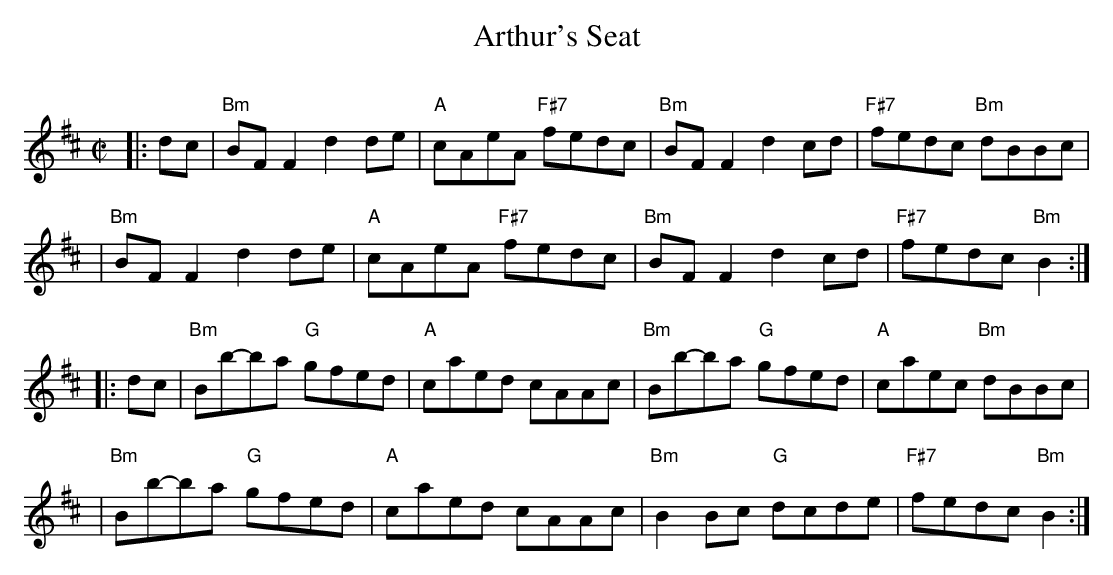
X:1
T: Arthur's Seat
O:
M: C|
L: 1/8
K:Bm
|: dc \
| "Bm"BFF2 d2de | "A"cAeA "F#7"fedc | "Bm"BFF2 d2cd | "F#7"fedc "Bm"dBBc |
| "Bm"BFF2 d2de | "A"cAeA "F#7"fedc | "Bm"BFF2 d2cd | "F#7"fedc "Bm"B2 :|
|: dc \
| "Bm"Bb-ba "G"gfed | "A"caed cAAc | "Bm"Bb-ba "G"gfed | "A"caec "Bm"dBBc |
| "Bm"Bb-ba "G"gfed | "A"caed cAAc | "Bm"B2Bc "G"dcde | "F#7"fedc "Bm"B2 :|
